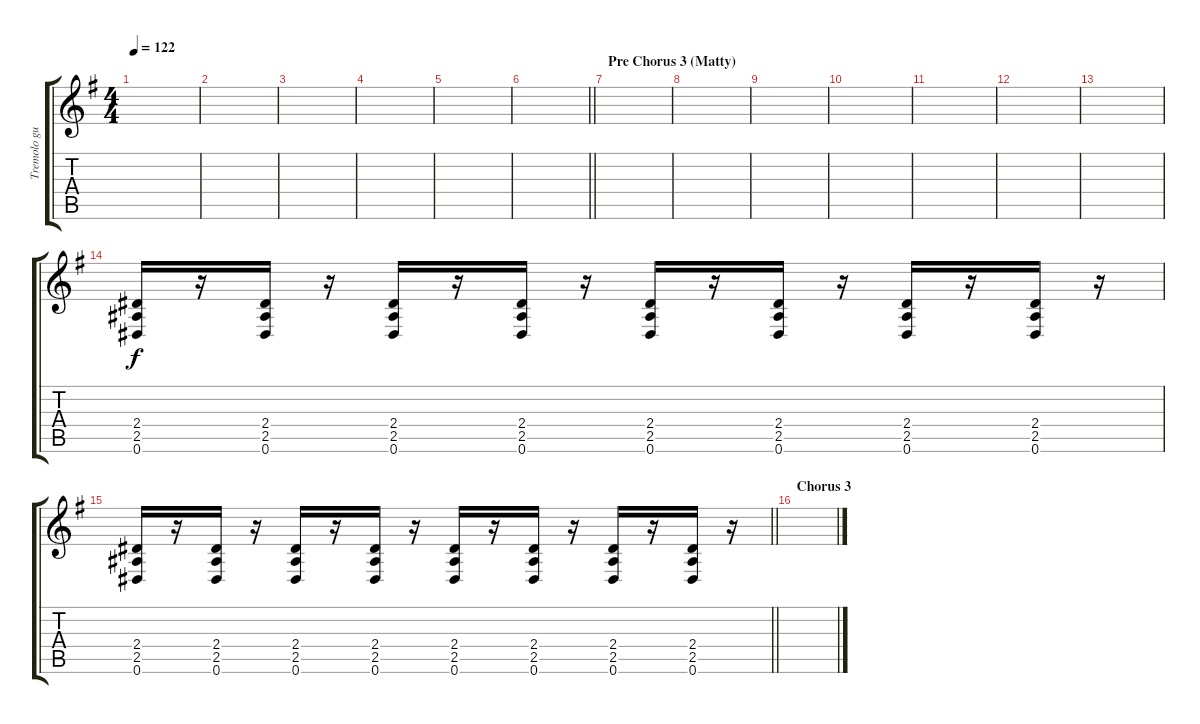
\track ("Tremolo guitar" "Tremolo gu") {instrument distortionguitar}
\staff {score tabs}
\tuning (Eb4 Bb3 Gb3 Db3 Ab2 Eb2) {hide}
\ts (4 4)
\tempo 122
\clef g2
\ks eminor
|
|
|
|
|
\barLineRight lightlight
|
\section ("" "Pre Chorus 3 (Matty)")
|
|
|
|
|
|
|
(2.4 2.5 0.6).16{volume 13} r.16 (2.4 2.5 0.6).16 r.16 (2.4 2.5 0.6).16 r.16 (2.4 2.5 0.6).16 r.16 (2.4 2.5 0.6).16 r.16 (2.4 2.5 0.6).16 r.16 (2.4 2.5 0.6).16 r.16 (2.4 2.5 0.6).16 r.16 |
\barLineRight lightlight
(2.4 2.5 0.6).16 r.16 (2.4 2.5 0.6).16 r.16 (2.4 2.5 0.6).16 r.16 (2.4 2.5 0.6).16 r.16 (2.4 2.5 0.6).16 r.16 (2.4 2.5 0.6).16 r.16 (2.4 2.5 0.6).16 r.16 (2.4 2.5 0.6).16 r.16 |
\section ("" "Chorus 3")
